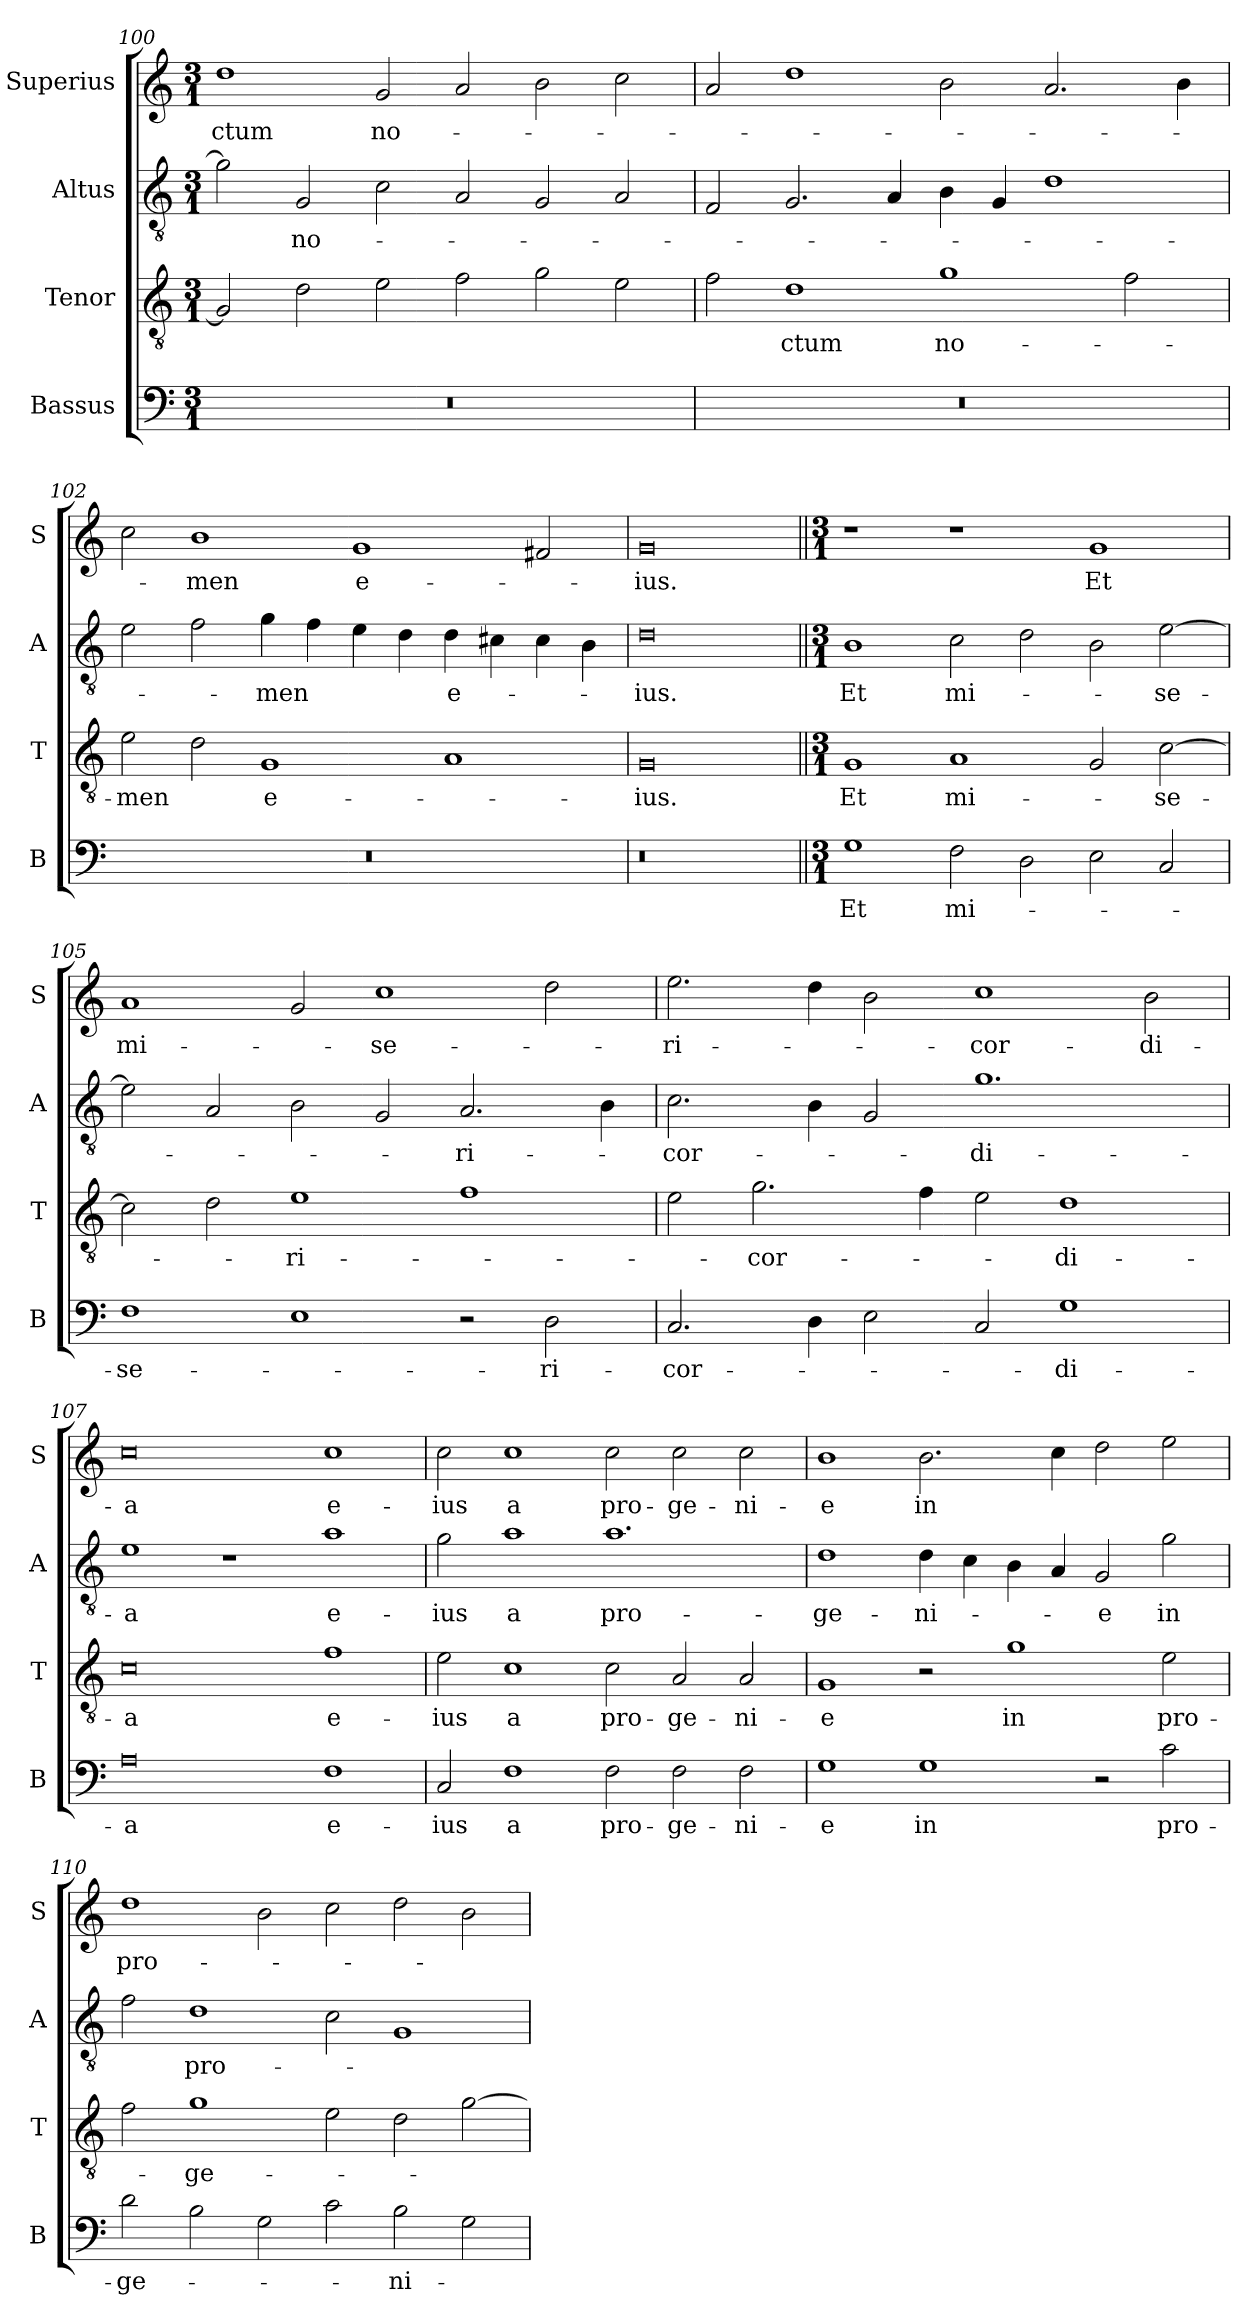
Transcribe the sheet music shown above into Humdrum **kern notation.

**kern	**text	**kern	**text	**kern	**text	**kern	**text
*part4	*part4	*part3	*part3	*part2	*part2	*part1	*part1
*staff4	*staff4	*staff3	*staff3	*staff2	*staff2	*staff1	*staff1
*I"Bassus	*	*I"Tenor	*	*I"Altus	*	*I"Superius	*
*I'B	*	*I'T	*	*I'A	*	*I'S	*
*clefF4	*	*clefGv2	*	*clefGv2	*	*clefG2	*
*k[]	*	*k[]	*	*k[]	*	*k[]	*
*M3/1	*	*M3/1	*	*M3/1	*	*M3/1	*
=100	=100	=100	=100	=100	=100	=100	=100
!	!	!	!	!	!	!	!LO:LY:i
0.r	.	2G]	.	2g]	.	1dd	-ctum
.	.	2d	.	2G	no-	.	.
!	!	!	!	!	!	!	!LO:LY:i
.	.	2e	.	2c	.	2g	no-
.	.	2f	.	2A	.	2a	.
.	.	2g	.	2G	.	2b	.
.	.	2e	.	2A	.	2cc	.
=101	=101	=101	=101	=101	=101	=101	=101
0.r	.	2f	.	2F	.	2a	.
!	!	!	!LO:LY:i	!	!	!	!
.	.	1d	-ctum	2.G	.	1dd	.
.	.	.	.	4A	.	.	.
!	!	!	!LO:LY:i	!	!	!	!
.	.	1g	no-	4B	.	2b	.
.	.	.	.	4G	.	.	.
.	.	.	.	1d	.	2.a	.
.	.	2f	.	.	.	.	.
.	.	.	.	.	.	4b	.
=102	=102	=102	=102	=102	=102	=102	=102
!	!	!	!LO:LY:i	!	!	!	!
0.r	.	2e	-men	2e	.	2cc	.
!	!	!	!	!	!	!	!LO:LY:i
.	.	2d	.	2f	.	1b	-men
.	.	1G	e-	4g	-men	.	.
.	.	.	.	4f	.	.	.
.	.	.	.	4e	.	1g	e-
.	.	.	.	4d	.	.	.
.	.	1A	.	4d	e-	.	.
.	.	.	.	4c#i	.	.	.
.	.	.	.	4c#i	.	2f#X	.
.	.	.	.	4B	.	.	.
=103	=103	=103	=103	=103	=103	=103	=103
0r	.	0G	-ius.	0d	-ius.	0g	-ius.
=104||	=104||	=104||	=104||	=104||	=104||	=104||	=104||
*M3/1	*	*M3/1	*	*M3/1	*	*M3/1	*
1G	Et	1G	Et	1B	Et	1r	.
2F	mi-	1A	mi-	2c	mi-	1r	.
2D	.	.	.	2d	.	.	.
2E	.	2G	.	2B	.	1g	Et
2C	.	[2c	-se-	[2e	-se-	.	.
=105	=105	=105	=105	=105	=105	=105	=105
1F	-se-	2c]	.	2e]	.	1a	mi-
.	.	2d	.	2A	.	.	.
1E	.	1e	-ri-	2B	.	2g	.
.	.	.	.	2G	.	1cc	-se-
2r	.	1f	.	2.A	-ri-	.	.
2D	-ri-	.	.	.	.	2dd	.
.	.	.	.	4B	.	.	.
=106	=106	=106	=106	=106	=106	=106	=106
2.C	-cor-	2e	.	2.c	-cor-	2.ee	-ri-
.	.	2.g	-cor-	.	.	.	.
4D	.	.	.	4B	.	4dd	.
2E	.	.	.	2G	.	2b	.
.	.	4f	.	.	.	.	.
2C	.	2e	.	1.g	-di-	1cc	-cor-
1G	-di-	1d	-di-	.	.	.	.
.	.	.	.	.	.	2b	-di-
=107	=107	=107	=107	=107	=107	=107	=107
0A	-a	0c	-a	1e	-a	0cc	-a
.	.	.	.	1r	.	.	.
1F	e-	1f	e-	1a	e-	1cc	e-
=108	=108	=108	=108	=108	=108	=108	=108
2C	-ius	2e	-ius	2g	-ius	2cc	-ius
1F	a	1c	a	1a	a	1cc	a
2F	pro-	2c	pro-	1.a	pro-	2cc	pro-
2F	-ge-	2A	-ge-	.	.	2cc	-ge-
2F	-ni-	2A	-ni-	.	.	2cc	-ni-
=109	=109	=109	=109	=109	=109	=109	=109
1G	-e	1G	-e	1d	-ge-	1b	-e
1G	in	2r	.	4d	-ni-	2.b	in
.	.	.	.	4c	.	.	.
.	.	1g	in	4B	.	.	.
.	.	.	.	4A	.	4cc	.
2r	.	.	.	2G	-e	2dd	.
2c	pro-	2e	pro-	2g	in	2ee	.
=110	=110	=110	=110	=110	=110	=110	=110
2d	-ge-	2f	.	2f	.	1dd	pro-
2B	.	1g	-ge-	1d	pro-	.	.
2G	.	.	.	.	.	2b	.
2c	.	2e	.	2c	.	2cc	.
2B	-ni-	2d	.	1G	.	2dd	.
2G	.	[2g	.	.	.	2b	.
=	=	=	=	=	=	=	=
*-	*-	*-	*-	*-	*-	*-	*-
